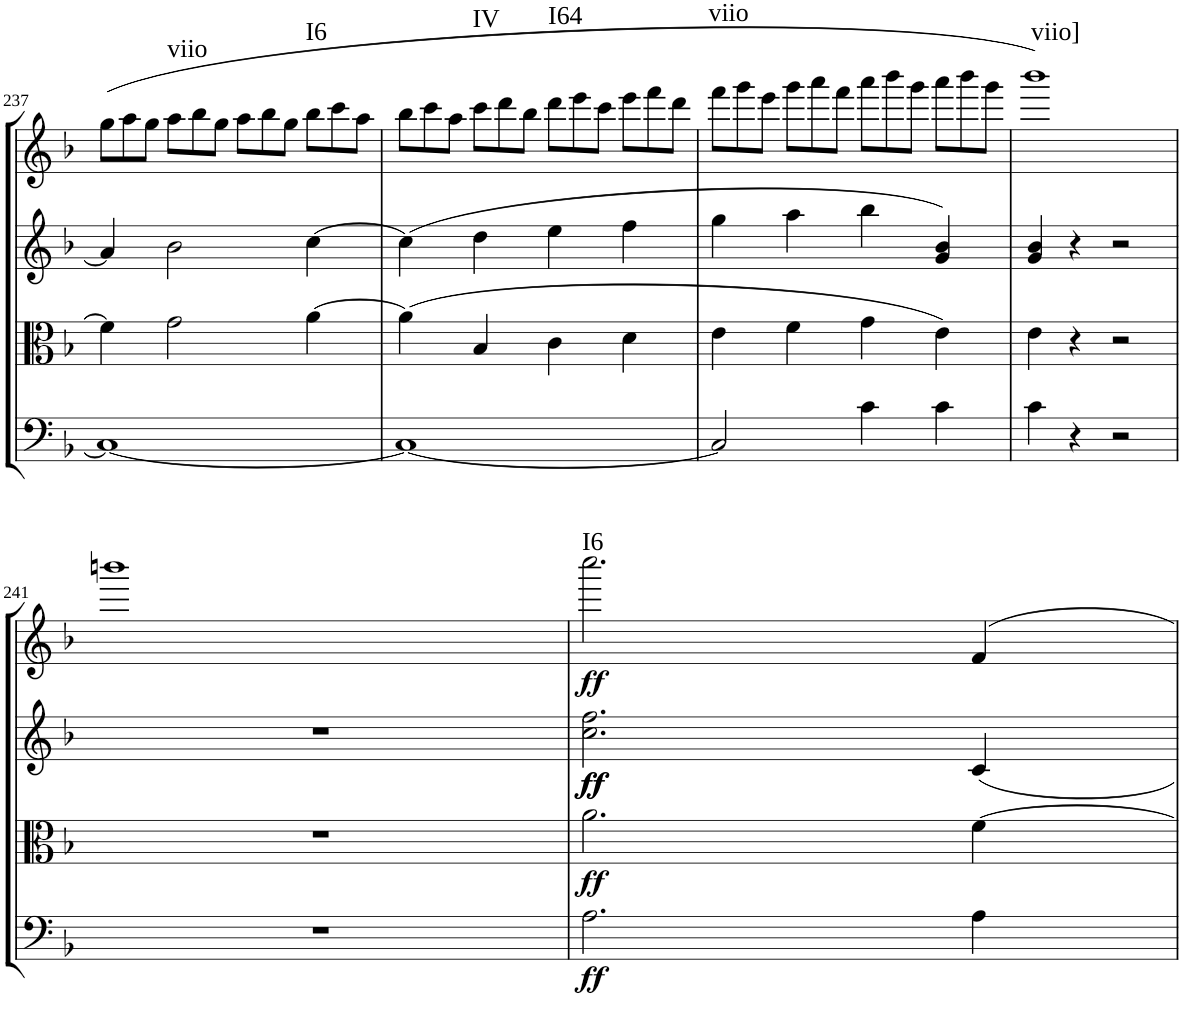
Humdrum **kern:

**kern	**dynam	**kern	**dynam	**kern	**dynam	**kern	**dynam	**harte
*part4	*part4	*part3	*part3	*part2	*part2	*part1	*part1	*part1
*staff4	*staff4	*staff3	*staff3	*staff2	*staff2	*staff1	*staff1	*
*I"Cello	*	*I"Viola	*	*I"2nd Violin	*	*I"1st Violin	*	*
*	*	*I'Vla	*	*I'Vln	*	*I'Vln	*	*
!!LO:PB:g=z
*clefF4	*	*clefC3	*	*clefG2	*	*clefG2	*	*
*k[b-]	*	*k[b-]	*	*k[b-]	*	*k[b-]	*	*
*M4/4	*	*M4/4	*	*M4/4	*	*M4/4	*	*
*met(c)	*	*met(c)	*	*met(c)	*	*met(c)	*	*
*	*	*	*	*	*	*Xtuplet	*	*
=237	=237	=237	=237	=237	=237	=237	=237	=237
1C_	.	4f\]	.	4a/]	.	(12gg\L	.	.
.	.	.	.	.	.	12aa\	.	.
.	.	.	.	.	.	12gg\J	.	.
!	!	!	!	!	!	!	!	!LO:H:kt=viio
.	.	2g\	.	2b-\	.	12aa\L	.	N
.	.	.	.	.	.	12bb-\	.	.
.	.	.	.	.	.	12gg\J	.	.
.	.	.	.	.	.	12aa\L	.	.
.	.	.	.	.	.	12bb-\	.	.
.	.	.	.	.	.	12gg\J	.	.
!	!	!	!	!	!	!	!	!LO:H:kt=I6
.	.	[4a\	.	[4cc\	.	12bb-\L	.	N
.	.	.	.	.	.	12ccc\	.	.
.	.	.	.	.	.	12aa\J	.	.
=238	=238	=238	=238	=238	=238	=238	=238	=238
1C_	.	(4a\]	.	(4cc\]	.	12bb-\L	.	.
.	.	.	.	.	.	12ccc\	.	.
.	.	.	.	.	.	12aa\J	.	.
!	!	!	!	!	!	!	!	!LO:H:kt=IV
.	.	4B-/	.	4dd\	.	12ccc\L	.	N
.	.	.	.	.	.	12ddd\	.	.
.	.	.	.	.	.	12bb-\J	.	.
!	!	!	!	!	!	!	!	!LO:H:kt=I64
.	.	4c\	.	4ee\	.	12ddd\L	.	N
.	.	.	.	.	.	12eee\	.	.
.	.	.	.	.	.	12ccc\J	.	.
.	.	4d\	.	4ff\	.	12eee\L	.	.
.	.	.	.	.	.	12fff\	.	.
.	.	.	.	.	.	12ddd\J	.	.
=239	=239	=239	=239	=239	=239	=239	=239	=239
!	!	!	!	!	!	!	!	!LO:H:kt=viio
2C/]	.	4e\	.	4gg\	.	12fff\L	.	N
.	.	.	.	.	.	12ggg\	.	.
.	.	.	.	.	.	12eee\J	.	.
.	.	4f\	.	4aa\	.	12ggg\L	.	.
.	.	.	.	.	.	12aaa\	.	.
.	.	.	.	.	.	12fff\J	.	.
4c\	.	4g\	.	4bb-\	.	12aaa\L	.	.
.	.	.	.	.	.	12bbb-\	.	.
.	.	.	.	.	.	12ggg\J	.	.
4c\	.	4e\)	.	4g/ 4b-/)	.	12aaa\L	.	.
.	.	.	.	.	.	12bbb-\	.	.
.	.	.	.	.	.	12ggg\J	.	.
=240	=240	=240	=240	=240	=240	=240	=240	=240
!	!	!	!	!	!	!	!	!LO:H:kt=viio]
4c\	.	4e\	.	4g/ 4b-/	.	1bbb-)	.	N
4r	.	4r	.	4r	.	.	.	.
2r	.	2r	.	2r	.	.	.	.
!!LO:LB:g=z
=241	=241	=241	=241	=241	=241	=241	=241	=241
1r	.	1r	.	1r	.	1bbbn	.	.
=242	=242	=242	=242	=242	=242	=242	=242	=242
!	!LO:DY:b	!	!LO:DY:b	!	!LO:DY:b	!	!	!
!	!	!	!	!	!LO:DY:n=1:b	!	!LO:DY:b	!LO:H:kt=I6
2.A\	ff	2.a\	ff	2.cc\ 2.ff\	ff ff	2.cccc\	ff	N
4A\	.	[4f\	.	4c/	.	4f/	.	.
=	=	=	=	=	=	=	=	=
*-	*-	*-	*-	*-	*-	*-	*-	*-
